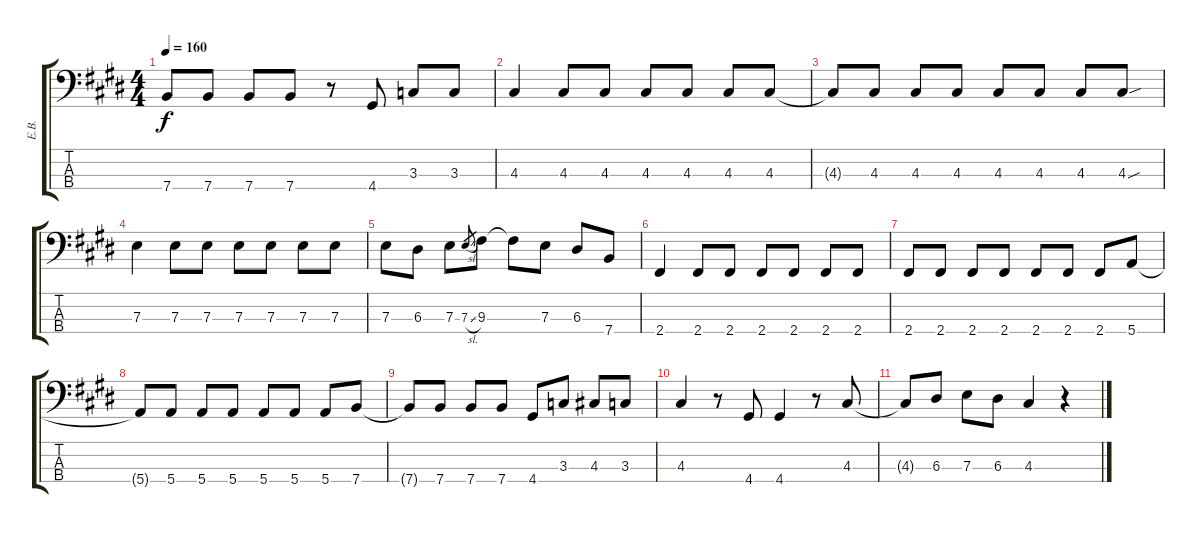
\track ("E.B." "E.B.") {instrument electricbassfinger}
\staff {score tabs}
\tuning (G2 D2 A1 E1) {hide}
\ts (4 4)
\tempo 160
\clef f4
\ks e
7.4{t}.8{dy f} 7.4.8 7.4.8 7.4.8 r.8 4.4.8 3.3.8 3.3.8 |
4.3.4 4.3.8 4.3.8 4.3.8 4.3.8 4.3.8 4.3.8 |
4.3{t}.8 4.3.8 4.3.8 4.3.8 4.3.8 4.3.8 4.3.8 4.3{sou}.8 |
7.3.4 7.3.8 7.3.8 7.3.8 7.3.8 7.3.8 7.3.8 |
7.3.8 6.3.8 7.3.8 7.3{sl}.8{gr} 9.3.8 9.3{t}.8 7.3.8 6.3.8 7.4.8 |
2.4.4 2.4.8 2.4.8 2.4.8 2.4.8 2.4.8 2.4.8 |
2.4.8 2.4.8 2.4.8 2.4.8 2.4.8 2.4.8 2.4.8 5.4.8 |
5.4{t}.8 5.4.8 5.4.8 5.4.8 5.4.8 5.4.8 5.4.8 7.4.8 |
7.4{t}.8 7.4.8 7.4.8 7.4.8 4.4.8 3.3.8 4.3.8 3.3.8 |
4.3.4 r.8 4.4.8 4.4.4 r.8 4.3.8 |
4.3{t}.8 6.3.8 7.3.8 6.3.8 4.3.4 r.4
